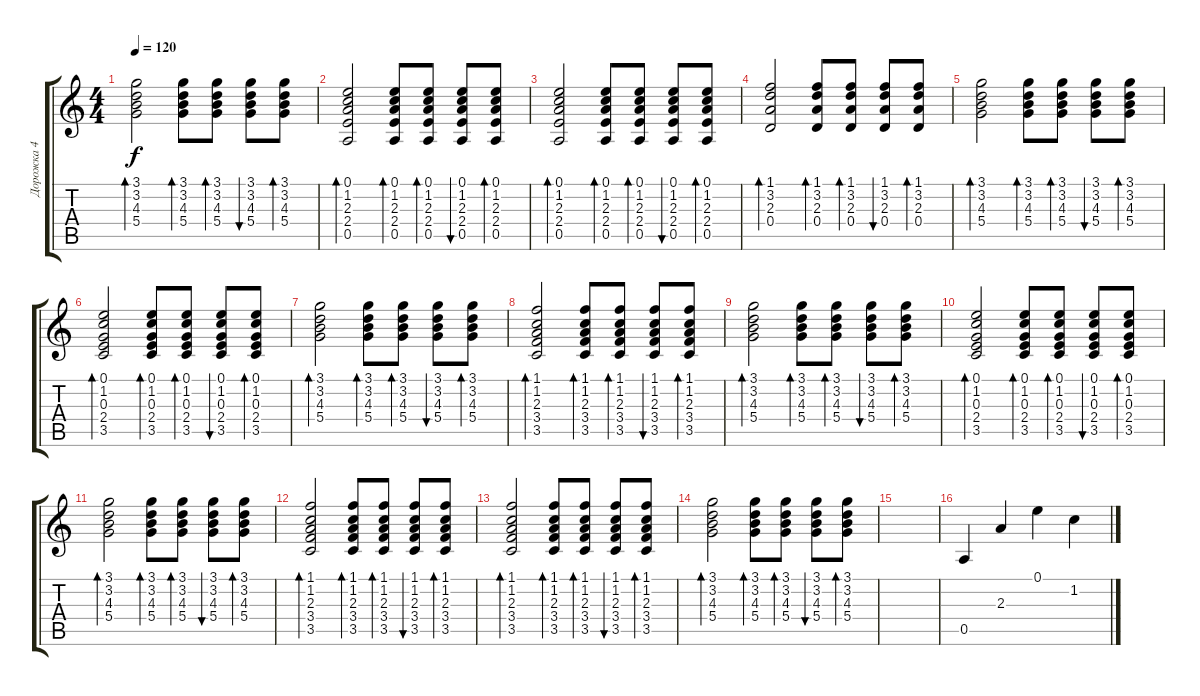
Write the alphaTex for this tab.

\track ("Дорожка 4" "Дорожка 4") {instrument electricguitarclean}
\staff {score tabs}
\tuning (E4 B3 G3 D3 A2 E2) {hide}
\ts (4 4)
\tempo 120
\clef g2
\ks c
(3.1 3.2 4.3 5.4).2{bd 60 dy f} (3.1 3.2 4.3 5.4).8{bd 60} (3.1 3.2 4.3 5.4).8{bd 60} (3.1 3.2 4.3 5.4).8{bu 60} (3.1 3.2 4.3 5.4).8{bd 60} |
(0.1 1.2 2.3 2.4 0.5).2{bd 60} (0.1 1.2 2.3 2.4 0.5).8{bd 60} (0.1 1.2 2.3 2.4 0.5).8{bd 60} (0.1 1.2 2.3 2.4 0.5).8{bu 60} (0.1 1.2 2.3 2.4 0.5).8{bd 60} |
(0.1 1.2 2.3 2.4 0.5).2{bd 60} (0.1 1.2 2.3 2.4 0.5).8{bd 60} (0.1 1.2 2.3 2.4 0.5).8{bd 60} (0.1 1.2 2.3 2.4 0.5).8{bu 60} (0.1 1.2 2.3 2.4 0.5).8{bd 60} |
(1.1 3.2 2.3 0.4).2{bd 60} (1.1 3.2 2.3 0.4).8{bd 60} (1.1 3.2 2.3 0.4).8{bd 60} (1.1 3.2 2.3 0.4).8{bu 60} (1.1 3.2 2.3 0.4).8{bd 60} |
(3.1 3.2 4.3 5.4).2{bd 60} (3.1 3.2 4.3 5.4).8{bd 60} (3.1 3.2 4.3 5.4).8{bd 60} (3.1 3.2 4.3 5.4).8{bu 60} (3.1 3.2 4.3 5.4).8{bd 60} |
(0.1 1.2 0.3 2.4 3.5).2{bd 60} (0.1 1.2 0.3 2.4 3.5).8{bd 60} (0.1 1.2 0.3 2.4 3.5).8{bd 60} (0.1 1.2 0.3 2.4 3.5).8{bu 60} (0.1 1.2 0.3 2.4 3.5).8{bd 60} |
(3.1 3.2 4.3 5.4).2{bd 60} (3.1 3.2 4.3 5.4).8{bd 60} (3.1 3.2 4.3 5.4).8{bd 60} (3.1 3.2 4.3 5.4).8{bu 60} (3.1 3.2 4.3 5.4).8{bd 60} |
(1.1 1.2 2.3 3.4 3.5).2{bd 60} (1.1 1.2 2.3 3.4 3.5).8{bd 60} (1.1 1.2 2.3 3.4 3.5).8{bd 60} (1.1 1.2 2.3 3.4 3.5).8{bu 60} (1.1 1.2 2.3 3.4 3.5).8{bd 60} |
(3.1 3.2 4.3 5.4).2{bd 60} (3.1 3.2 4.3 5.4).8{bd 60} (3.1 3.2 4.3 5.4).8{bd 60} (3.1 3.2 4.3 5.4).8{bu 60} (3.1 3.2 4.3 5.4).8{bd 60} |
(0.1 1.2 0.3 2.4 3.5).2{bd 60} (0.1 1.2 0.3 2.4 3.5).8{bd 60} (0.1 1.2 0.3 2.4 3.5).8{bd 60} (0.1 1.2 0.3 2.4 3.5).8{bu 60} (0.1 1.2 0.3 2.4 3.5).8{bd 60} |
(3.1 3.2 4.3 5.4).2{bd 60} (3.1 3.2 4.3 5.4).8{bd 60} (3.1 3.2 4.3 5.4).8{bd 60} (3.1 3.2 4.3 5.4).8{bu 60} (3.1 3.2 4.3 5.4).8{bd 60} |
(1.1 1.2 2.3 3.4 3.5).2{bd 60} (1.1 1.2 2.3 3.4 3.5).8{bd 60} (1.1 1.2 2.3 3.4 3.5).8{bd 60} (1.1 1.2 2.3 3.4 3.5).8{bu 60} (1.1 1.2 2.3 3.4 3.5).8{bd 60} |
(1.1 1.2 2.3 3.4 3.5).2{bd 60} (1.1 1.2 2.3 3.4 3.5).8{bd 60} (1.1 1.2 2.3 3.4 3.5).8{bd 60} (1.1 1.2 2.3 3.4 3.5).8{bu 60} (1.1 1.2 2.3 3.4 3.5).8{bd 60} |
(3.1 3.2 4.3 5.4).2{bd 60} (3.1 3.2 4.3 5.4).8{bd 60} (3.1 3.2 4.3 5.4).8{bd 60} (3.1 3.2 4.3 5.4).8{bu 60} (3.1 3.2 4.3 5.4).8{bd 60} |
|
0.5.4 2.3.4 0.1.4 1.2.4
